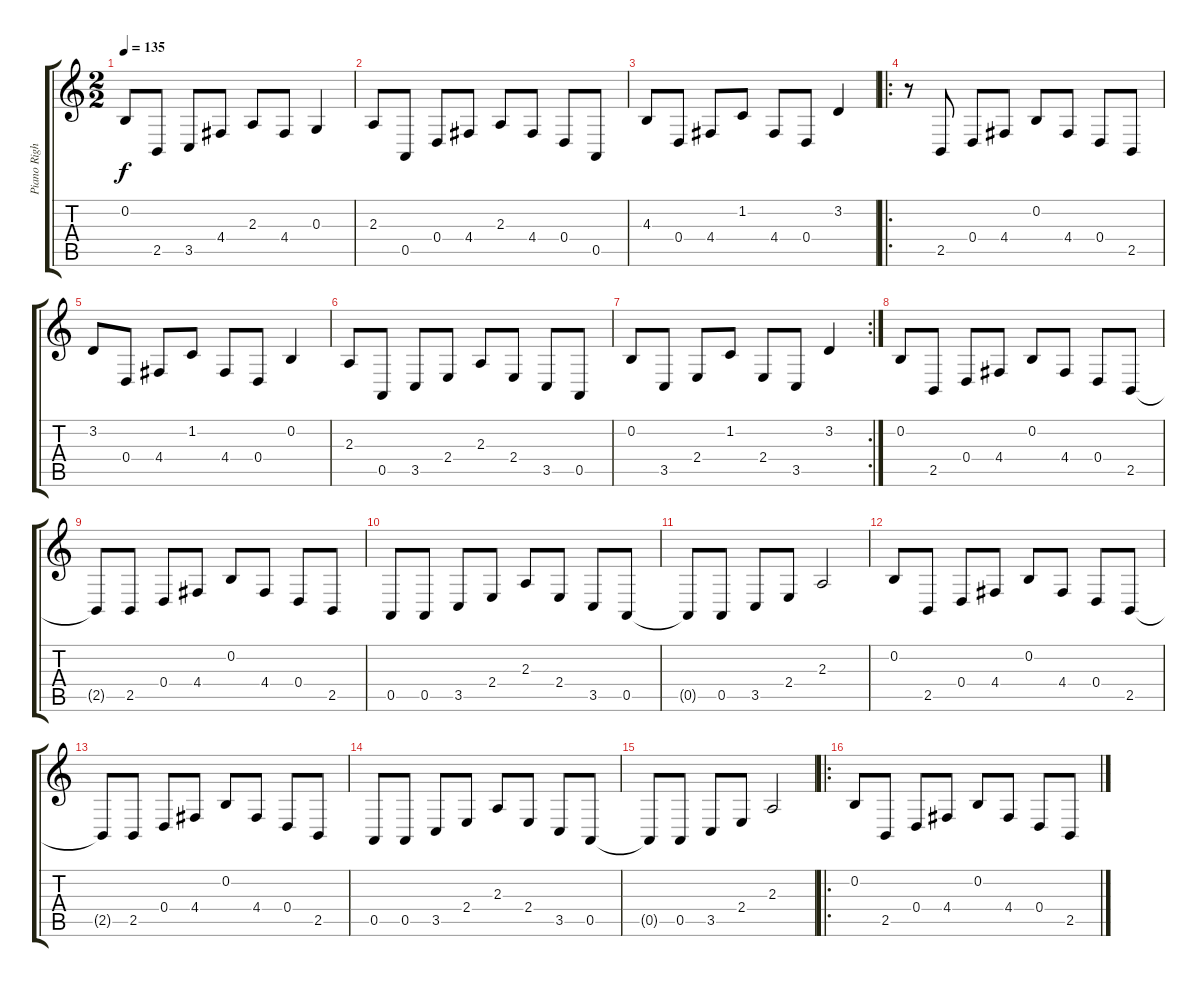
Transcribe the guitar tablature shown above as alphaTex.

\track ("Piano Right Hand" "Piano Righ") {instrument electricgrandpiano}
\staff {score tabs}
\tuning (E4 B3 G3 D3 A2 E2) {hide}
\ts (2 2)
\tempo 135
\clef g2
\ks c
0.2.8{dy f} 2.5.8 3.5.8 4.4.8 2.3.8 4.4.8 0.3.4 |
2.3.8 0.5.8 0.4.8 4.4.8 2.3.8 4.4.8 0.4.8 0.5.8 |
4.3.8 0.4.8 4.4.8 1.2.8 4.4.8 0.4.8 3.2.4 |
\ro
r.8 2.5.8 0.4.8 4.4.8 0.2.8 4.4.8 0.4.8 2.5.8 |
3.2.8 0.4.8 4.4.8 1.2.8 4.4.8 0.4.8 0.2.4 |
2.3.8 0.5.8 3.5.8 2.4.8 2.3.8 2.4.8 3.5.8 0.5.8 |
\rc 2
0.2.8 3.5.8 2.4.8 1.2.8 2.4.8 3.5.8 3.2.4 |
0.2.8 2.5.8 0.4.8 4.4.8 0.2.8 4.4.8 0.4.8 2.5.8 |
2.5{t}.8 2.5.8 0.4.8 4.4.8 0.2.8 4.4.8 0.4.8 2.5.8 |
0.5.8 0.5.8 3.5.8 2.4.8 2.3.8 2.4.8 3.5.8 0.5.8 |
0.5{t}.8 0.5.8 3.5.8 2.4.8 2.3.2 |
0.2.8 2.5.8 0.4.8 4.4.8 0.2.8 4.4.8 0.4.8 2.5.8 |
2.5{t}.8 2.5.8 0.4.8 4.4.8 0.2.8 4.4.8 0.4.8 2.5.8 |
0.5.8 0.5.8 3.5.8 2.4.8 2.3.8 2.4.8 3.5.8 0.5.8 |
0.5{t}.8 0.5.8 3.5.8 2.4.8 2.3.2 |
\ro
0.2.8 2.5.8 0.4.8 4.4.8 0.2.8 4.4.8 0.4.8 2.5.8
